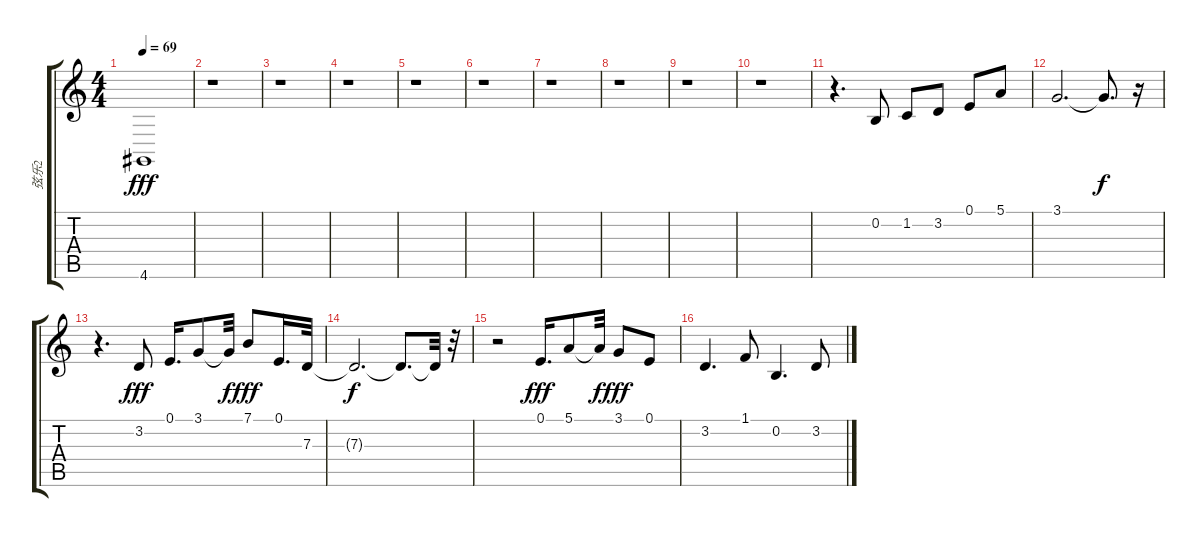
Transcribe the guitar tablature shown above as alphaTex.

\track ("弦乐2" "弦乐2") {instrument stringensemble1}
\staff {score tabs}
\tuning (E4 B3 G3 D3 A2 E2) {hide}
\ts (4 4)
\tempo 69
\clef g2
\ks c
4.6.1{dy fff volume 7} |
r.1 |
r.1 |
r.1 |
r.1 |
r.1 |
r.1 |
r.1 |
r.1 |
r.1 |
r.4{d} 0.2.8{volume 6} 1.2.8 3.2.8 0.1.8 5.1.8 |
3.1.2{d} 3.1{t}.8{d dy f} r.16 |
r.4{d} 3.2.8{dy fff} 0.1.16{d} 3.1.8 3.1{t}.32{dy f} 7.1.8{dy fff} 0.1.16{d} 7.3.32 |
7.3{t}.2{d dy f} 7.3{t}.8{d} 7.3{t}.32 r.32 |
r.2 0.1.16{d dy fff} 5.1.8 5.1{t}.32{dy f} 3.1.8{dy fff} 0.1.8 |
3.2.4{d} 1.1.8 0.2.4{d} 3.2.8
